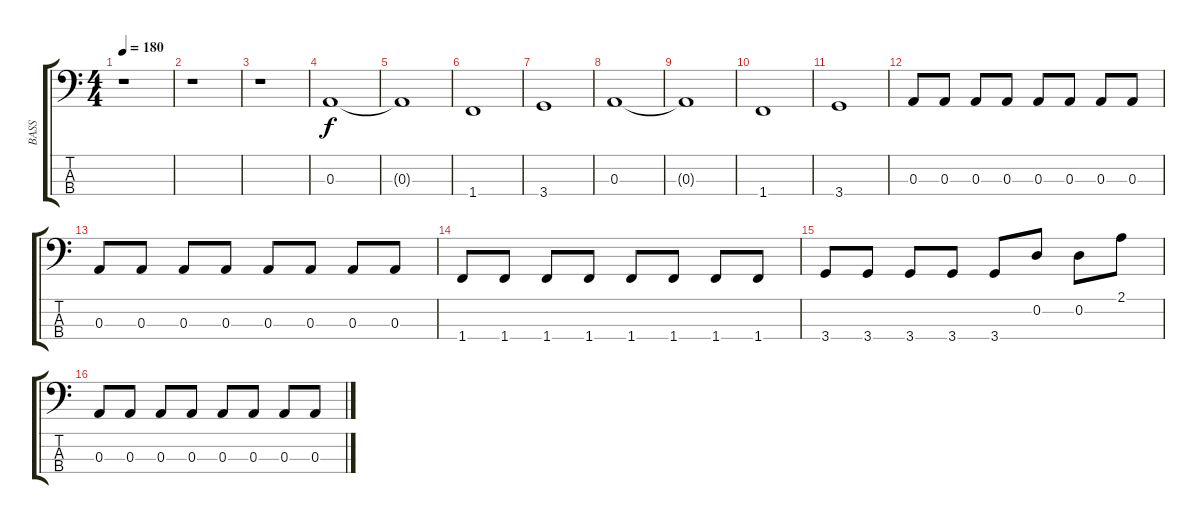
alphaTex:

\track ("BASS" "BASS") {instrument electricbassfinger}
\staff {score tabs}
\tuning (G2 D2 A1 E1) {hide}
\ts (4 4)
\tempo 180
\clef f4
\ks c
r.1{dy f instrument electricbassfinger} |
r.1 |
r.1 |
0.3.1 |
0.3{t}.1 |
1.4.1 |
3.4.1 |
0.3.1 |
0.3{t}.1 |
1.4.1 |
3.4.1 |
0.3.8 0.3.8 0.3.8 0.3.8 0.3.8 0.3.8 0.3.8 0.3.8 |
0.3.8 0.3.8 0.3.8 0.3.8 0.3.8 0.3.8 0.3.8 0.3.8 |
1.4.8 1.4.8 1.4.8 1.4.8 1.4.8 1.4.8 1.4.8 1.4.8 |
3.4.8 3.4.8 3.4.8 3.4.8 3.4.8 0.2.8 0.2.8 2.1.8 |
0.3.8 0.3.8 0.3.8 0.3.8 0.3.8 0.3.8 0.3.8 0.3.8
